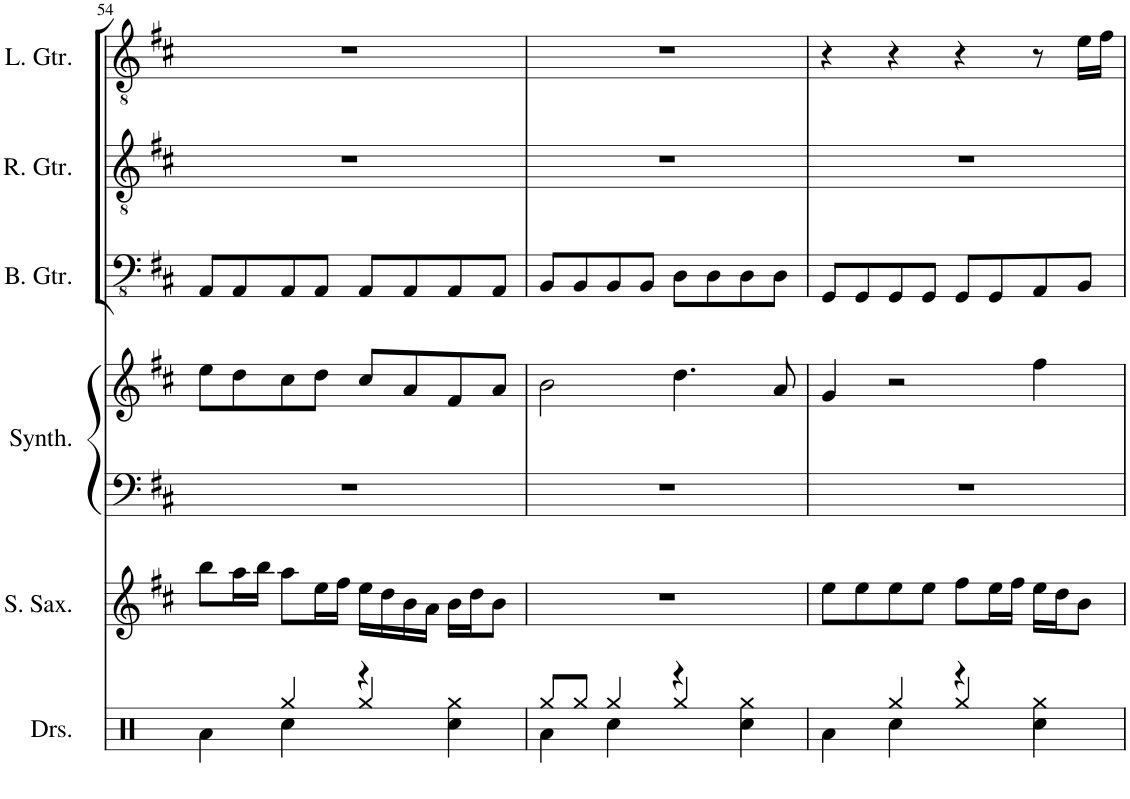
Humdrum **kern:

**kern	**kern	**kern	**kern	**kern	**kern	**kern
*part6	*part5	*part4	*part4	*part3	*part2	*part1
*staff7	*staff6	*staff5	*staff4	*staff3	*staff2	*staff1
*I"Drumset	*I"Soprano Saxophone	*I"Brightness Synthesiser	*	*I"Bass Guitar	*I"Rhythm Guitar	*I"Lead Guitar
*I'Drs.	*I'S. Sax.	*I'Synth.	*	*I'B. Gtr.	*I'R. Gtr.	*I'L. Gtr.
!!LO:PB:g=z
*clefX	*clefG2	*clefF4	*clefG2	*clefFv4	*clefGv2	*clefGv2
*	*ITrd1c2	*	*	*	*	*
*k[]	*k[f#c#]	*k[f#c#]	*k[f#c#]	*k[f#c#]	*k[f#c#]	*k[f#c#]
*M4/4	*M4/4	*M4/4	*M4/4	*M4/4	*M4/4	*M4/4
=54	=54	=54	=54	=54	=54	=54
*^	*	*	*	*	*	*
4Ra\	4ryy	8bb\L	1r	8ee\L	8AAA/L	1r	1r
.	.	16aa\L	.	8dd\	8AAA/	.	.
.	.	16bb\JJ	.	.	.	.	.
4Rcc\	4Rgg/	8aa\L	.	8cc#\	8AAA/	.	.
.	.	16ee\L	.	8dd\J	8AAA/J	.	.
.	.	16ff#\JJ	.	.	.	.	.
4r	4Rgg/	16ee\LL	.	8cc#/L	8AAA/L	.	.
.	.	16dd\	.	.	.	.	.
.	.	16b\	.	8a/	8AAA/	.	.
.	.	16a\JJ	.	.	.	.	.
4Rcc\	4Rgg\	16b\LL	.	8f#/	8AAA/	.	.
.	.	16dd\J	.	.	.	.	.
.	.	8b\J	.	8a/J	8AAA/J	.	.
=55	=55	=55	=55	=55	=55	=55	=55
4Ra\	8Rgg/L	1r	1r	2b\	8BBB/L	1r	1r
.	8Rgg/J	.	.	.	8BBB/	.	.
4Rcc\	4Rgg/	.	.	.	8BBB/	.	.
.	.	.	.	.	8BBB/J	.	.
4r	4Rgg/	.	.	4.dd\	8DD\L	.	.
.	.	.	.	.	8DD\	.	.
4Rcc\	4Rgg\	.	.	.	8DD\	.	.
.	.	.	.	8a/	8DD\J	.	.
=56	=56	=56	=56	=56	=56	=56	=56
4Ra\	4ryy	8ee\L	1r	4g/	8GGG/L	1r	4r
.	.	8ee\	.	.	8GGG/	.	.
4Rcc\	4Rgg/	8ee\	.	2r	8GGG/	.	4r
.	.	8ee\J	.	.	8GGG/J	.	.
4r	4Rgg/	8ff#\L	.	.	8GGG/L	.	4r
.	.	16ee\L	.	.	8GGG/	.	.
.	.	16ff#\JJ	.	.	.	.	.
4Rcc\	4Rgg\	16ee\LL	.	4ff#\	8AAA/	.	8r
.	.	16dd\J	.	.	.	.	.
.	.	8b\J	.	.	8BBB/J	.	16e\LL
.	.	.	.	.	.	.	16f#\JJ
*v	*v	*	*	*	*	*	*
=	=	=	=	=	=	=
*-	*-	*-	*-	*-	*-	*-
